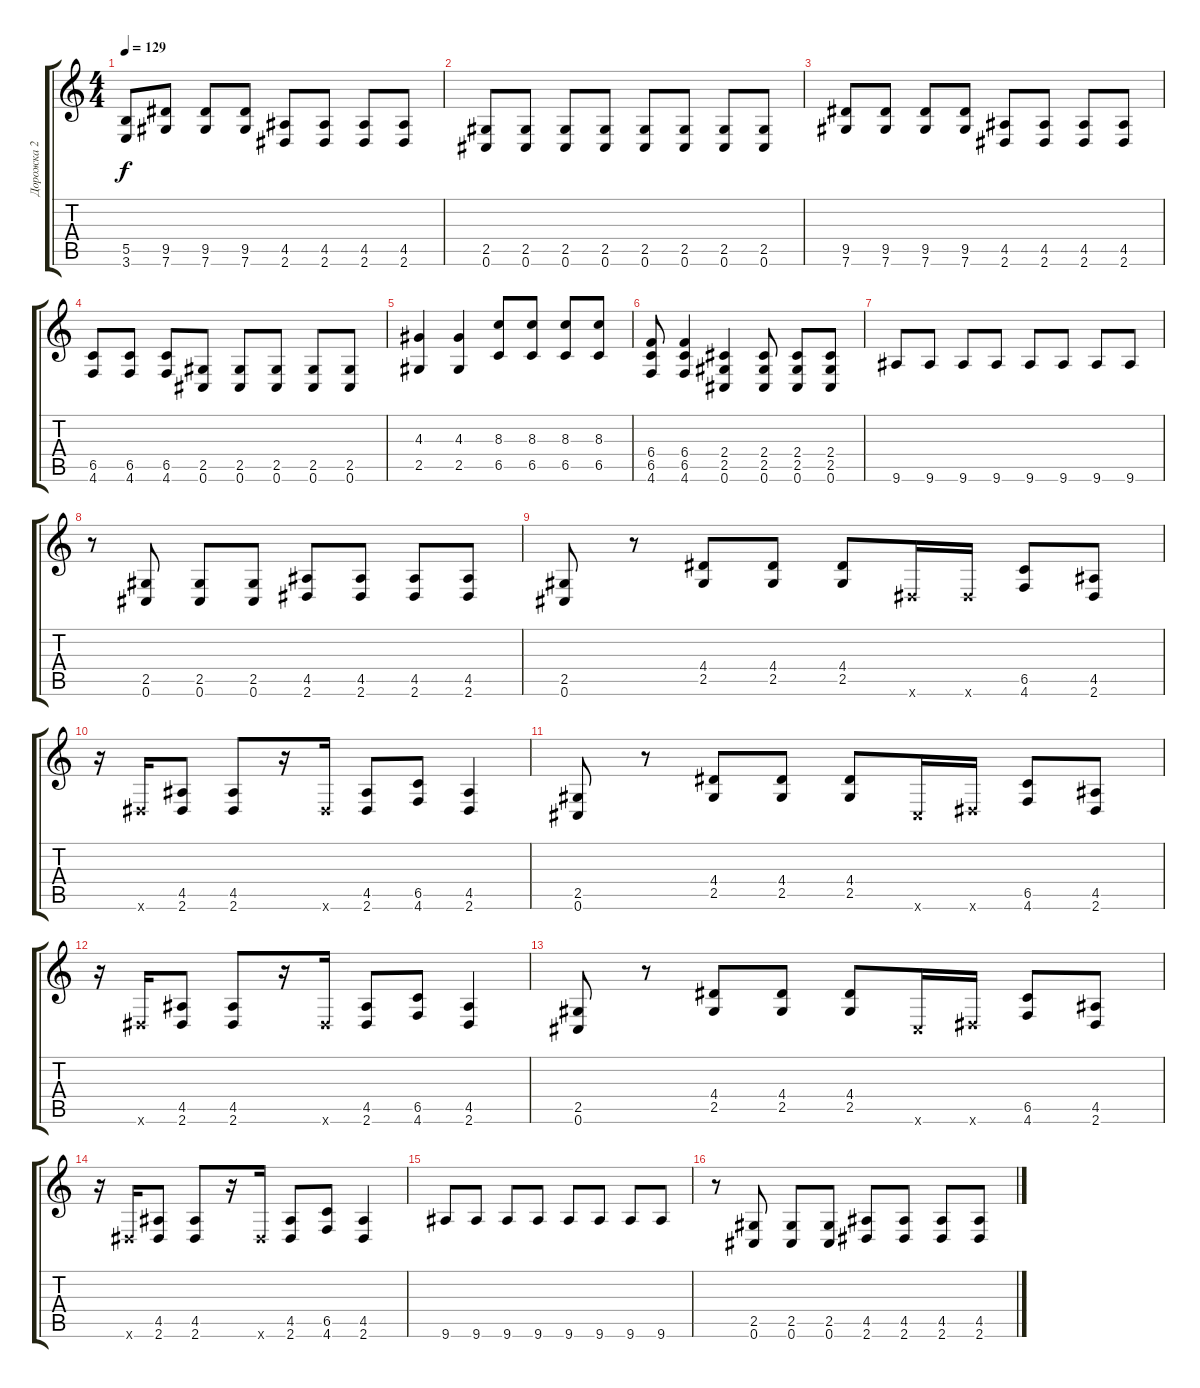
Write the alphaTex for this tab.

\track ("Дорожка 2" "Дорожка 2") {instrument distortionguitar}
\staff {score tabs}
\tuning (Db4 Ab3 E3 B2 Gb2 Db2) {hide}
\ts (4 4)
\tempo 129
\clef g2
\ks c
(5.5{t} 3.6{t}).8{dy f} (9.5 7.6).8 (9.5 7.6).8 (9.5 7.6).8 (4.5 2.6).8 (4.5 2.6).8 (4.5 2.6).8 (4.5 2.6).8 |
(2.5 0.6).8 (2.5 0.6).8 (2.5 0.6).8 (2.5 0.6).8 (2.5 0.6).8 (2.5 0.6).8 (2.5 0.6).8 (2.5 0.6).8 |
(9.5 7.6).8 (9.5 7.6).8 (9.5 7.6).8 (9.5 7.6).8 (4.5 2.6).8 (4.5 2.6).8 (4.5 2.6).8 (4.5 2.6).8 |
(6.5 4.6).8 (6.5 4.6).8 (6.5 4.6).8 (2.5 0.6).8 (2.5 0.6).8 (2.5 0.6).8 (2.5 0.6).8 (2.5 0.6).8 |
(4.3 2.5).4 (4.3 2.5).4 (8.3 6.5).8 (8.3 6.5).8 (8.3 6.5).8 (8.3 6.5).8 |
(6.4 6.5 4.6).8 (6.4 6.5 4.6).4 (2.4 2.5 0.6).4 (2.4 2.5 0.6).8 (2.4 2.5 0.6).8 (2.4 2.5 0.6).8 |
9.6.8 9.6.8 9.6.8 9.6.8 9.6.8 9.6.8 9.6.8 9.6.8 |
r.8 (2.5 0.6).8 (2.5 0.6).8 (2.5 0.6).8 (4.5 2.6).8 (4.5 2.6).8 (4.5 2.6).8 (4.5 2.6).8 |
(2.5 0.6).8 r.8 (4.4 2.5).8 (4.4 2.5).8 (4.4 2.5).8 2.6{x}.16 2.6{x}.16 (6.5 4.6).8 (4.5 2.6).8 |
r.16 2.6{x}.16 (4.5 2.6).8 (4.5 2.6).8 r.16 2.6{x}.16 (4.5 2.6).8 (6.5 4.6).8 (4.5 2.6).4 |
(2.5 0.6).8 r.8 (4.4 2.5).8 (4.4 2.5).8 (4.4 2.5).8 0.6{x}.16 2.6{x}.16 (6.5 4.6).8 (4.5 2.6).8 |
r.16 2.6{x}.16 (4.5 2.6).8 (4.5 2.6).8 r.16 2.6{x}.16 (4.5 2.6).8 (6.5 4.6).8 (4.5 2.6).4 |
(2.5 0.6).8 r.8 (4.4 2.5).8 (4.4 2.5).8 (4.4 2.5).8 0.6{x}.16 2.6{x}.16 (6.5 4.6).8 (4.5 2.6).8 |
r.16 2.6{x}.16 (4.5 2.6).8 (4.5 2.6).8 r.16 2.6{x}.16 (4.5 2.6).8 (6.5 4.6).8 (4.5 2.6).4 |
9.6.8 9.6.8 9.6.8 9.6.8 9.6.8 9.6.8 9.6.8 9.6.8 |
r.8 (2.5 0.6).8 (2.5 0.6).8 (2.5 0.6).8 (4.5 2.6).8 (4.5 2.6).8 (4.5 2.6).8 (4.5 2.6).8
